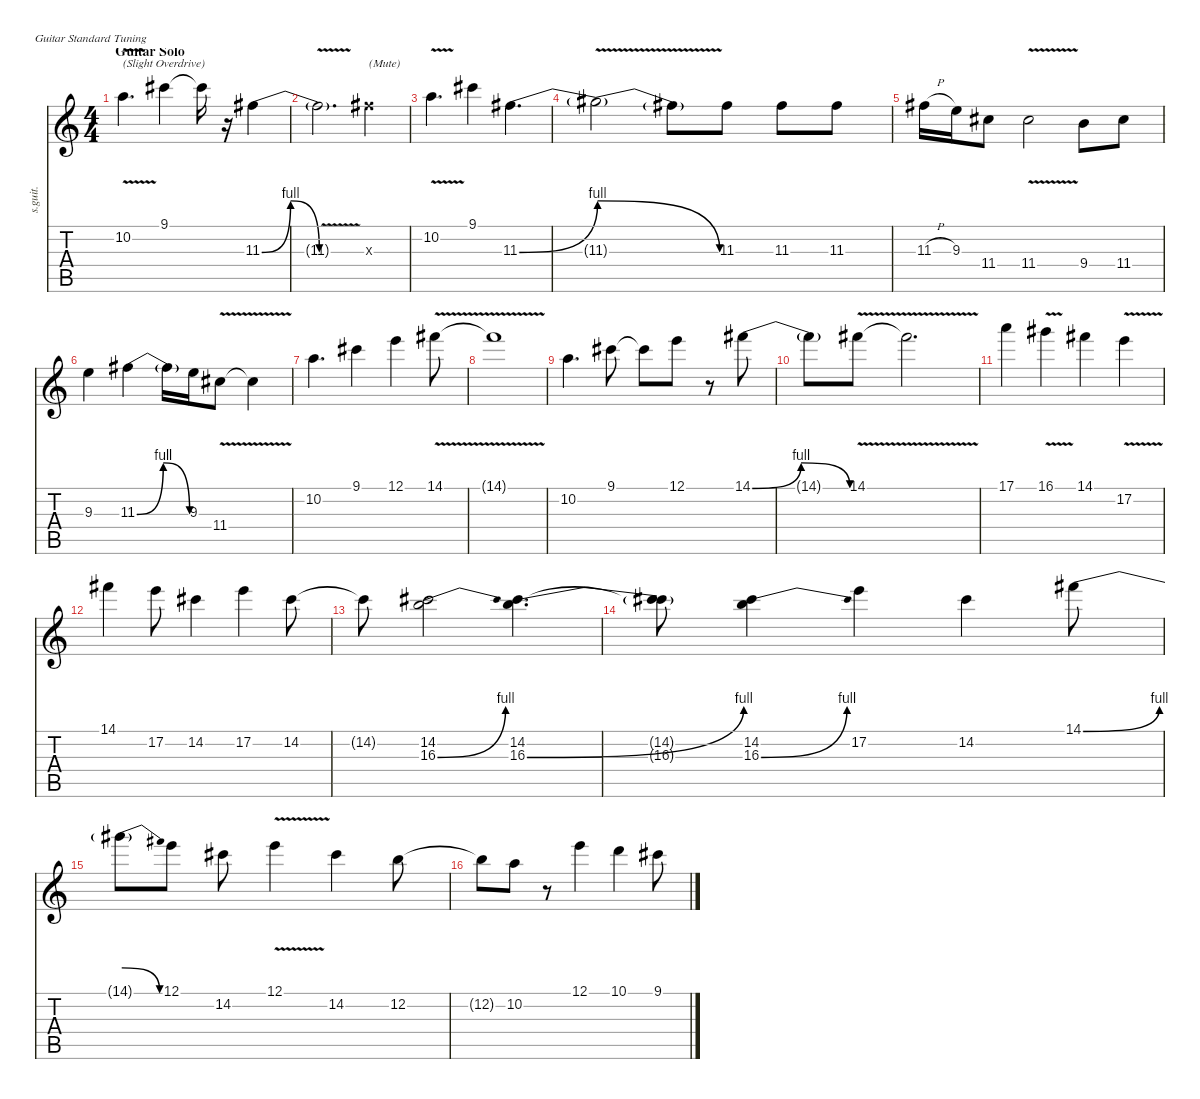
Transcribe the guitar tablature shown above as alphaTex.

\defaultSystemsLayout 4
\hideDynamics
\bracketExtendMode nobrackets
\track ("Main Guitar + Solo" "s.guit.") {instrument electricguitarclean}
\staff {score tabs}
\tuning (E4 B3 G3 D3 A2 E2)
\ts (4 4)
\section ("" "Guitar Solo")
\tempo (96 hide)
\clef g2
\ks c
10.2{v}.4{d txt "(Slight Overdrive)" lyrics (0 "") lyrics (1 "") lyrics (2 "") lyrics (3 "") lyrics (4 "") dy f} 9.1{acc #}.4{lyrics (0 "") lyrics (1 "") lyrics (2 "") lyrics (3 "") lyrics (4 "")} 9.1{t acc #}.16{lyrics (0 "") lyrics (1 "") lyrics (2 "") lyrics (3 "") lyrics (4 "")} r.16 11.3{be (bendrelease 0 0 30 4 30 4 60 0) acc #}.4{lyrics (0 "") lyrics (1 "") lyrics (2 "") lyrics (3 "") lyrics (4 "")} |
11.3{v t acc #}.2{d lyrics (0 "") lyrics (1 "") lyrics (2 "") lyrics (3 "") lyrics (4 "")} 11.3{x acc #}.4{txt "(Mute)" lyrics (0 "") lyrics (1 "") lyrics (2 "") lyrics (3 "") lyrics (4 "")} |
10.2{v}.4{d lyrics (0 "") lyrics (1 "") lyrics (2 "") lyrics (3 "") lyrics (4 "")} 9.1{acc #}.4{lyrics (0 "") lyrics (1 "") lyrics (2 "") lyrics (3 "") lyrics (4 "")} 11.3{be (bend 0 0 15 4) acc #}.4{d lyrics (0 "") lyrics (1 "") lyrics (2 "") lyrics (3 "") lyrics (4 "")} |
11.3{be (release 0 4 30 0) v t}.2{lyrics (0 "") lyrics (1 "") lyrics (2 "") lyrics (3 "") lyrics (4 "")} 11.3{t acc #}.8{lyrics (0 "") lyrics (1 "") lyrics (2 "") lyrics (3 "") lyrics (4 "")} 11.3{acc #}.8{lyrics (0 "") lyrics (1 "") lyrics (2 "") lyrics (3 "") lyrics (4 "") dy ppp} 11.3{acc #}.8{lyrics (0 "") lyrics (1 "") lyrics (2 "") lyrics (3 "") lyrics (4 "") dy p} 11.3{acc #}.8{lyrics (0 "") lyrics (1 "") lyrics (2 "") lyrics (3 "") lyrics (4 "") dy mp} |
11.3{h acc #}.16{lyrics (0 "") lyrics (1 "") lyrics (2 "") lyrics (3 "") lyrics (4 "") dy f} 9.3.16{lyrics (0 "") lyrics (1 "") lyrics (2 "") lyrics (3 "") lyrics (4 "")} 11.4{acc #}.8{lyrics (0 "") lyrics (1 "") lyrics (2 "") lyrics (3 "") lyrics (4 "")} 11.4{v acc #}.2{lyrics (0 "") lyrics (1 "") lyrics (2 "") lyrics (3 "") lyrics (4 "")} 9.4.8{lyrics (0 "") lyrics (1 "") lyrics (2 "") lyrics (3 "") lyrics (4 "")} 11.4{acc #}.8{lyrics (0 "") lyrics (1 "") lyrics (2 "") lyrics (3 "") lyrics (4 "")} |
9.3.4{lyrics (0 "") lyrics (1 "") lyrics (2 "") lyrics (3 "") lyrics (4 "")} 11.3{be (bendrelease 0 0 30 4 30 4 60 0) acc #}.4{lyrics (0 "") lyrics (1 "") lyrics (2 "") lyrics (3 "") lyrics (4 "")} 11.3{t acc #}.16{lyrics (0 "") lyrics (1 "") lyrics (2 "") lyrics (3 "") lyrics (4 "") dy p} 9.3.16{lyrics (0 "") lyrics (1 "") lyrics (2 "") lyrics (3 "") lyrics (4 "") dy f} 11.4{v acc #}.8{lyrics (0 "") lyrics (1 "") lyrics (2 "") lyrics (3 "") lyrics (4 "")} 11.4{t acc #}.4{lyrics (0 "") lyrics (1 "") lyrics (2 "") lyrics (3 "") lyrics (4 "") dy p} |
10.2.4{d lyrics (0 "") lyrics (1 "") lyrics (2 "") lyrics (3 "") lyrics (4 "") dy f} 9.1{acc #}.4{lyrics (0 "") lyrics (1 "") lyrics (2 "") lyrics (3 "") lyrics (4 "")} 12.1.4{lyrics (0 "") lyrics (1 "") lyrics (2 "") lyrics (3 "") lyrics (4 "")} 14.1{v acc #}.8{lyrics (0 "") lyrics (1 "") lyrics (2 "") lyrics (3 "") lyrics (4 "")} |
14.1{t acc #}.1{lyrics (0 "") lyrics (1 "") lyrics (2 "") lyrics (3 "") lyrics (4 "")} |
10.2.4{d lyrics (0 "") lyrics (1 "") lyrics (2 "") lyrics (3 "") lyrics (4 "")} 9.1{acc #}.8{lyrics (0 "") lyrics (1 "") lyrics (2 "") lyrics (3 "") lyrics (4 "")} 9.1{t acc #}.8{lyrics (0 "") lyrics (1 "") lyrics (2 "") lyrics (3 "") lyrics (4 "")} 12.1.8{lyrics (0 "") lyrics (1 "") lyrics (2 "") lyrics (3 "") lyrics (4 "")} r.8 14.1{be (bendrelease 0 0 30 4 30 4 60 0) acc #}.8{lyrics (0 "") lyrics (1 "") lyrics (2 "") lyrics (3 "") lyrics (4 "")} |
14.1{t acc #}.8{lyrics (0 "") lyrics (1 "") lyrics (2 "") lyrics (3 "") lyrics (4 "")} 14.1{v acc #}.8{lyrics (0 "") lyrics (1 "") lyrics (2 "") lyrics (3 "") lyrics (4 "")} 14.1{t acc #}.2{d lyrics (0 "") lyrics (1 "") lyrics (2 "") lyrics (3 "") lyrics (4 "")} |
17.1.4{lyrics (0 "") lyrics (1 "") lyrics (2 "") lyrics (3 "") lyrics (4 "")} 16.1{v acc #}.4{lyrics (0 "") lyrics (1 "") lyrics (2 "") lyrics (3 "") lyrics (4 "")} 14.1{acc #}.4{lyrics (0 "") lyrics (1 "") lyrics (2 "") lyrics (3 "") lyrics (4 "")} 17.2{v}.4{lyrics (0 "") lyrics (1 "") lyrics (2 "") lyrics (3 "") lyrics (4 "")} |
14.1{acc #}.4{lyrics (0 "") lyrics (1 "") lyrics (2 "") lyrics (3 "") lyrics (4 "")} 17.2.8{lyrics (0 "") lyrics (1 "") lyrics (2 "") lyrics (3 "") lyrics (4 "")} 14.2{acc #}.4{lyrics (0 "") lyrics (1 "") lyrics (2 "") lyrics (3 "") lyrics (4 "")} 17.2.4{lyrics (0 "") lyrics (1 "") lyrics (2 "") lyrics (3 "") lyrics (4 "")} 14.2{acc #}.8{lyrics (0 "") lyrics (1 "") lyrics (2 "") lyrics (3 "") lyrics (4 "")} |
14.2{t acc #}.8{lyrics (0 "") lyrics (1 "") lyrics (2 "") lyrics (3 "") lyrics (4 "")} (14.2{acc #} 16.3{be (bend 0 0 15 4)}).2{lyrics (0 "") lyrics (1 "") lyrics (2 "") lyrics (3 "") lyrics (4 "")} (14.2{acc #} 16.3{be (bend 0 0 15 4)}).4{d lyrics (0 "") lyrics (1 "") lyrics (2 "") lyrics (3 "") lyrics (4 "")} |
(14.2{t acc #} 16.3{t}).8{lyrics (0 "") lyrics (1 "") lyrics (2 "") lyrics (3 "") lyrics (4 "")} (14.2{acc #} 16.3{be (bend 0 0 15 4)}).4{lyrics (0 "") lyrics (1 "") lyrics (2 "") lyrics (3 "") lyrics (4 "")} 17.2.4{lyrics (0 "") lyrics (1 "") lyrics (2 "") lyrics (3 "") lyrics (4 "")} 14.2{acc #}.4{lyrics (0 "") lyrics (1 "") lyrics (2 "") lyrics (3 "") lyrics (4 "")} 14.1{be (bend 0 0 15 4) acc #}.8{lyrics (0 "") lyrics (1 "") lyrics (2 "") lyrics (3 "") lyrics (4 "")} |
14.1{be (release 0 4 30 0) t}.8{lyrics (0 "") lyrics (1 "") lyrics (2 "") lyrics (3 "") lyrics (4 "")} 12.1.8{lyrics (0 "") lyrics (1 "") lyrics (2 "") lyrics (3 "") lyrics (4 "")} 14.2{acc #}.8{lyrics (0 "") lyrics (1 "") lyrics (2 "") lyrics (3 "") lyrics (4 "")} 12.1{v}.4{lyrics (0 "") lyrics (1 "") lyrics (2 "") lyrics (3 "") lyrics (4 "")} 14.2{acc #}.4{lyrics (0 "") lyrics (1 "") lyrics (2 "") lyrics (3 "") lyrics (4 "")} 12.2.8{lyrics (0 "") lyrics (1 "") lyrics (2 "") lyrics (3 "") lyrics (4 "")} |
12.2{t}.8{lyrics (0 "") lyrics (1 "") lyrics (2 "") lyrics (3 "") lyrics (4 "")} 10.2.8{lyrics (0 "") lyrics (1 "") lyrics (2 "") lyrics (3 "") lyrics (4 "")} r.8 12.1.4{lyrics (0 "") lyrics (1 "") lyrics (2 "") lyrics (3 "") lyrics (4 "")} 10.1.4{lyrics (0 "") lyrics (1 "") lyrics (2 "") lyrics (3 "") lyrics (4 "")} 9.1{acc #}.8{lyrics (0 "") lyrics (1 "") lyrics (2 "") lyrics (3 "") lyrics (4 "")}
